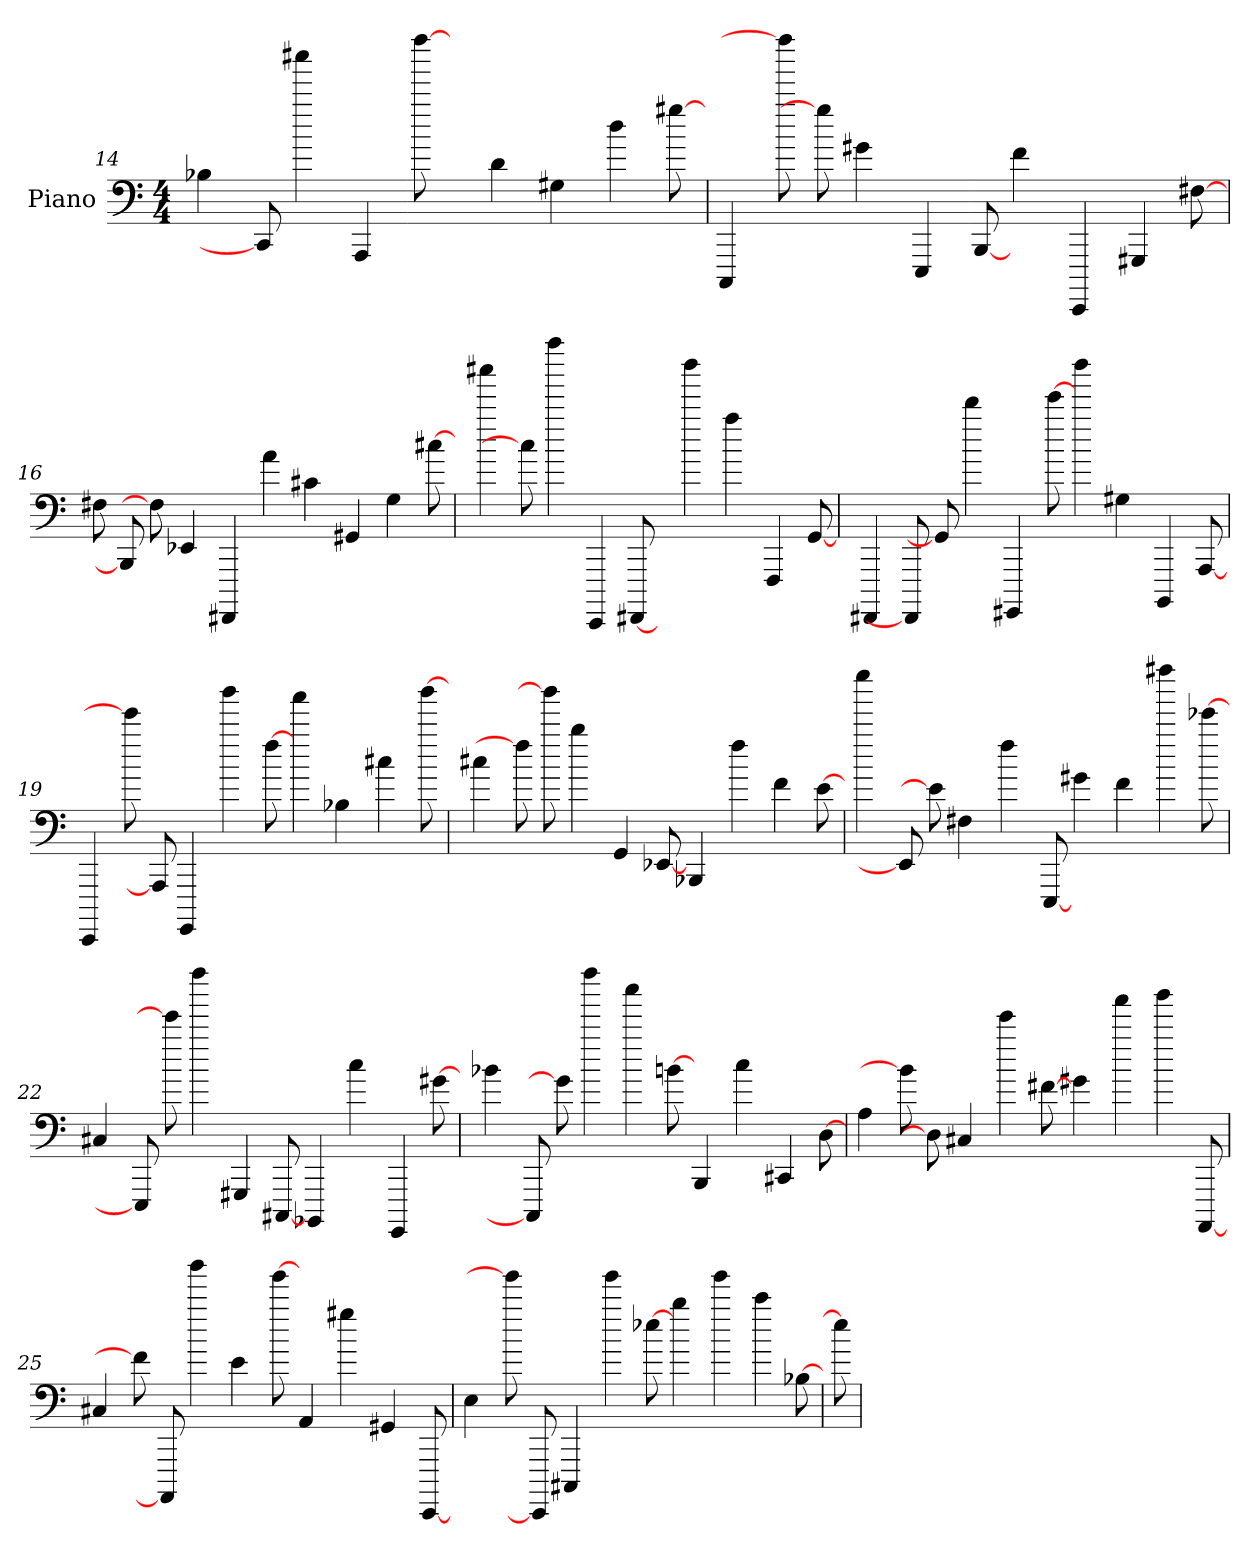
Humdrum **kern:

**kern
*part1
*staff1
*I"Piano
*I'Pno
*clefF4
*M4/4
=14
4B-X
8CC]
4cccc#X
4AAA
[8ffff
8ryy
4d
4G#X
4dd
[8gg#X
=15
4CCC
8ffff]
8gg#]
4g#X
4EEE
[8BBB
4f
4EEEE
4GGG#X
[8F#X
=16
8F#X
8BBB]
8F#]
4EE-X
4FFFF#X
4a
4c#X
4GG#X
4G
[8cc#X
=17
4cccc#X
8cc#]
4aaaa
4EEEE
[8FFFF#X
8ryy
4dddd
4aa
4FFF
[8GG
=18
4FFFF#X
8FFFF#]
8GG]
4ddd
4GGGG#X
[8eee
4dddd
4G#X
4BBBB
[8AAA
=19
4EEEE
8eee]
8AAA]
4GGGG
4bbb
[8ff
4aaa
4B-X
4cc#X
[8bbb
=20
4cc#X
8ff]
8bbb]
4bb
4GG
[8EE-X
4BBB-X
4ff
4f
[8e
=21
4eeee
8EE-]
8e]
4F#X
4ff
[8EEE
4g#X
4f
4ffff#X
[8eee-X
=22
4C#X
8EEE]
8eee-]
4ffff
4GGG#X
[8CCC#X
4BBBB-X
4cc
4GGGG
[8g#X
=23
4b-X
8CCC#]
8g#]
4ffff
4cccc
[8b
4BBB
4cc
4CC#X
[8D
=24
4A
8b]
8D]
4C#X
4eee
[8f#X
4g#X
4aaa
4bbb
[8AAAA
=25
4C#X
8f#]
8AAAA]
4bbb
4e
[8ggg
4AA
4gg#X
4GG#X
[8EEEE
=26
4E
8ggg]
8EEEE]
4CCC#X
4ggg
[8ee-X
4bb
4ggg
4ccc
[8B-X
=27
8ee-]
=
*-
